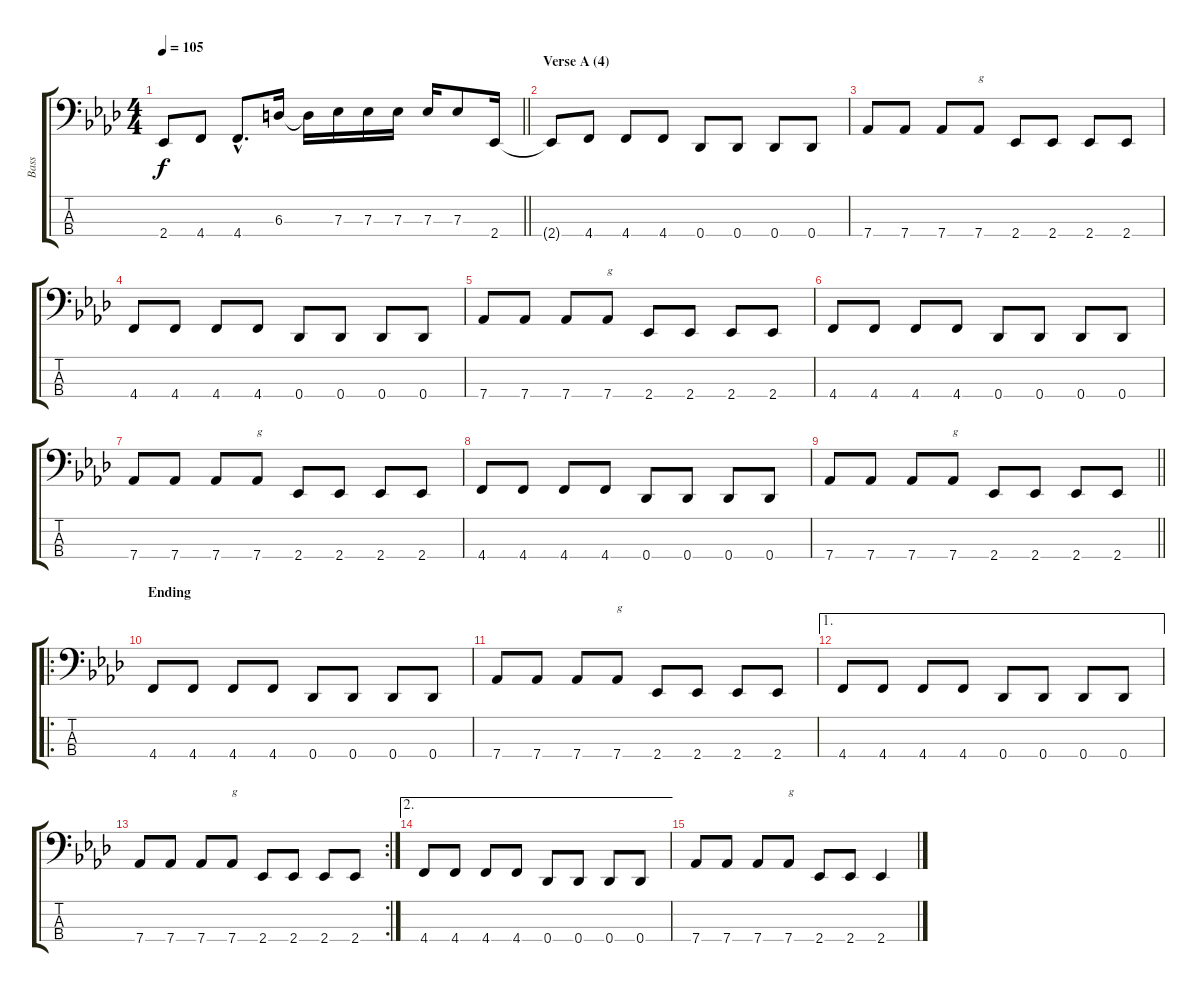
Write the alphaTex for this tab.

\track ("Bass" "Bass") {instrument electricbasspick}
\staff {score tabs}
\tuning (Gb2 Db2 Ab1 Db1) {hide}
\ts (4 4)
\tempo 105
\clef f4
\barLineRight lightlight
\ks fminor
2.4{t}.8{dy f} 4.4.8 4.4{hac}.8{d} 6.3.16 6.3{t}.16 7.3.16 7.3.16 7.3.16 7.3.16 7.3.8 2.4.16 |
\section ("" "Verse A (4)")
2.4{t}.8 4.4.8 4.4.8 4.4.8 0.4.8 0.4.8 0.4.8 0.4.8 |
7.4.8 7.4.8 7.4.8 7.4.8{txt "g"} 2.4.8 2.4.8 2.4.8 2.4.8 |
4.4.8 4.4.8 4.4.8 4.4.8 0.4.8 0.4.8 0.4.8 0.4.8 |
7.4.8 7.4.8 7.4.8 7.4.8{txt "g"} 2.4.8 2.4.8 2.4.8 2.4.8 |
4.4.8 4.4.8 4.4.8 4.4.8 0.4.8 0.4.8 0.4.8 0.4.8 |
7.4.8 7.4.8 7.4.8 7.4.8{txt "g"} 2.4.8 2.4.8 2.4.8 2.4.8 |
4.4.8 4.4.8 4.4.8 4.4.8 0.4.8 0.4.8 0.4.8 0.4.8 |
\barLineRight lightlight
7.4.8 7.4.8 7.4.8 7.4.8{txt "g"} 2.4.8 2.4.8 2.4.8 2.4.8 |
\ro
\section ("" "Ending")
4.4.8 4.4.8 4.4.8 4.4.8 0.4.8 0.4.8 0.4.8 0.4.8 |
7.4.8 7.4.8 7.4.8 7.4.8{txt "g"} 2.4.8 2.4.8 2.4.8 2.4.8 |
\ae 1
4.4.8 4.4.8 4.4.8 4.4.8 0.4.8 0.4.8 0.4.8 0.4.8 |
\rc 2
7.4.8 7.4.8 7.4.8 7.4.8{txt "g"} 2.4.8 2.4.8 2.4.8 2.4.8 |
\ae 2
4.4.8 4.4.8 4.4.8 4.4.8 0.4.8 0.4.8 0.4.8 0.4.8 |
7.4.8 7.4.8 7.4.8 7.4.8{txt "g"} 2.4.8 2.4.8 2.4.4
